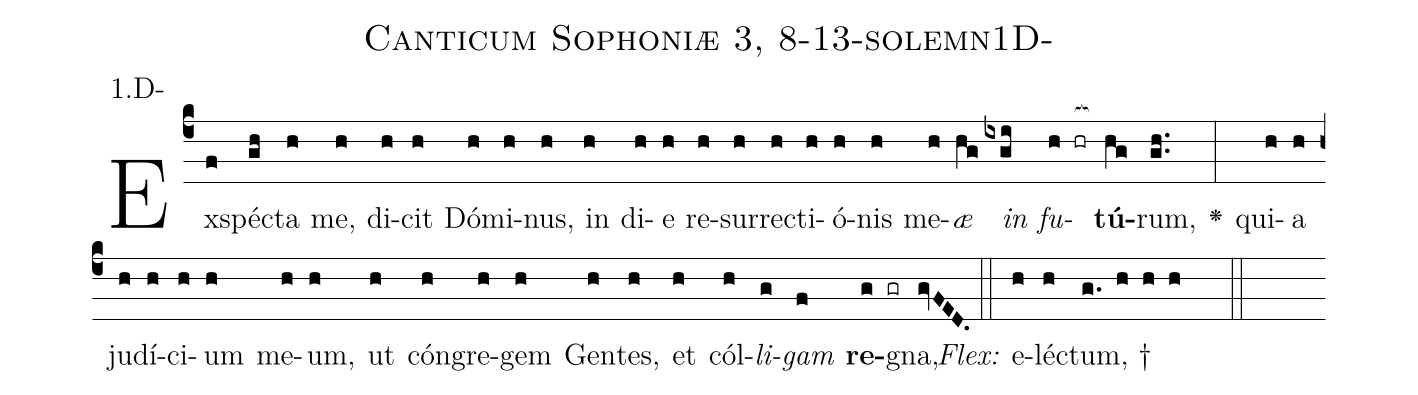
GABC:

name: Canticum Sophoniæ 3, 8-13-solemn1D-;
annotation: 1.D-;
%%
(c4)Ex(f)spé(gh)cta(h) me,(h) di(h)cit(h) Dó(h)mi(h)nus,(h) in(h) di(h)e(h) re(h)sur(h)re(h)cti(h)ó(h)nis(h) me(h)<i>æ</i>(hg) <i>in</i>(ixgi) <i>fu</i>(h hr[ocb:1{])<b>tú</b>(hg[ocb:0}])rum,(gh..) <v>\greheightstar</v>(:) qui(h)a(h) ju(h)dí(h)ci(h)um(h) me(h)um,(h) ut(h) cón(h)gre(h)gem(h) Gen(h)tes,(h) et(h) cól(h)<i>li</i>(g)<i>gam</i>(f) <b>re</b>(g gr)gna,(gvFED.) (::)
<i>Flex:</i>()  e(h)lé(h)ctum, †(g. h h h  ::)

%E(h) u(h) o(g) u(f) a(g) e.(gvFED.) (::)
